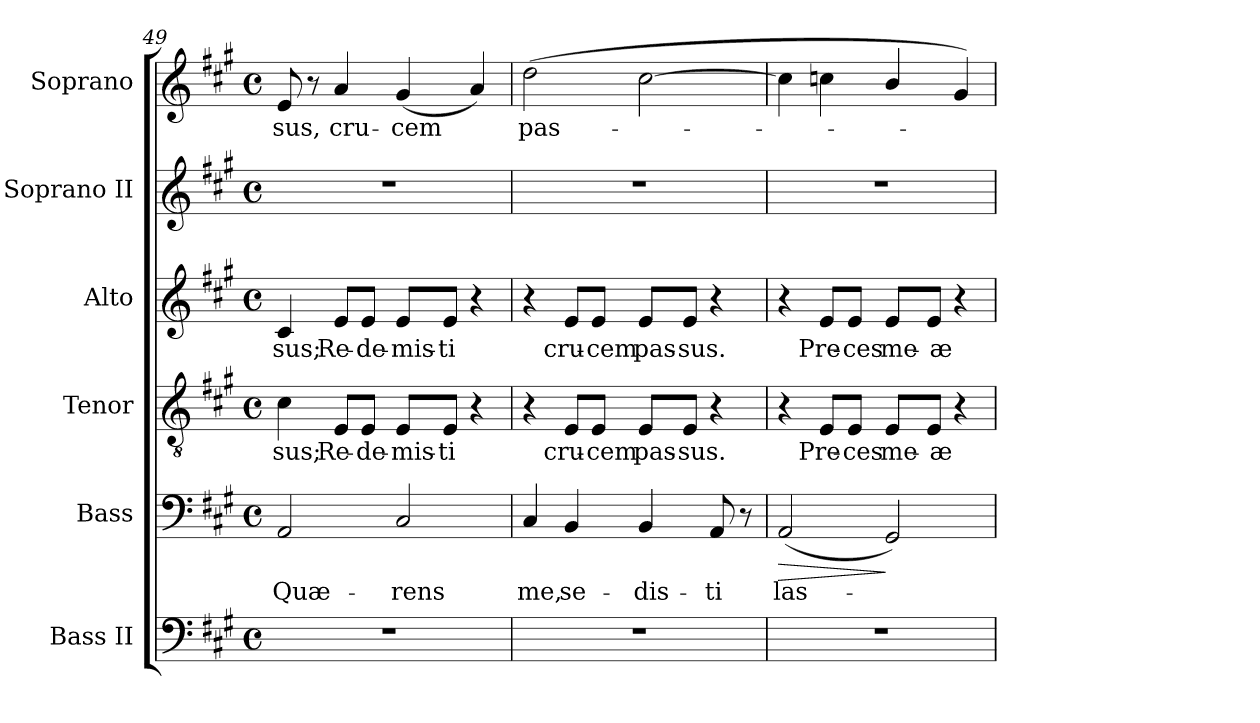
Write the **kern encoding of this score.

**kern	**kern	**text	**dynam	**kern	**text	**kern	**text	**kern	**kern	**text
*part6	*part5	*part5	*part5	*part4	*part4	*part3	*part3	*part2	*part1	*part1
*staff6	*staff5	*staff5	*staff5	*staff4	*staff4	*staff3	*staff3	*staff2	*staff1	*staff1
*I"Bass II	*I"Bass	*	*	*I"Tenor	*	*I"Alto	*	*I"Soprano II	*I"Soprano	*
*I'B.	*I'B.	*	*	*I'T.	*	*I'A.	*	*I'S.	*I'S.	*
*clefF4	*clefF4	*	*	*clefGv2	*	*clefG2	*	*clefG2	*clefG2	*
*	*	*	*	*ITrd7c12	*	*	*	*	*	*
*k[f#c#g#]	*k[f#c#g#]	*	*	*k[f#c#g#]	*	*k[f#c#g#]	*	*k[f#c#g#]	*k[f#c#g#]	*
*A:	*A:	*	*	*A:	*	*A:	*	*A:	*A:	*
*M4/4	*M4/4	*	*	*M4/4	*	*M4/4	*	*M4/4	*M4/4	*
*met(c)	*met(c)	*	*	*met(c)	*	*met(c)	*	*met(c)	*met(c)	*
=49	=49	=49	=49	=49	=49	=49	=49	=49	=49	=49
!	!	!LO:LY:b:color=#000000	!	!	!	!	!	!	!	!
!	!	!	!	!	!LO:LY:b:color=#000000	!	!	!	!	!
!	!	!	!	!	!	!	!LO:LY:b:color=#000000	!	!	!
!	!	!	!	!	!	!	!	!	!	!LO:LY:b:color=#000000
1r	2AAi/	Quæ-	.	4C#i\	-sus;	4c#i/	-sus;	1r	8ei/	-sus,
.	.	.	.	.	.	.	.	.	8r	.
!	!	!	!	!	!LO:LY:b:color=#000000	!	!	!	!	!
!	!	!	!	!	!	!	!LO:LY:b:color=#000000	!	!	!
!	!	!	!	!	!	!	!	!	!	!LO:LY:b:color=#000000
.	.	.	.	8EEi/L	Re-	8ei/L	Re-	.	4ai/	cru-
!	!	!	!	!	!LO:LY:b:color=#000000	!	!	!	!	!
!	!	!	!	!	!	!	!LO:LY:b:color=#000000	!	!	!
.	.	.	.	8EEi/J	-de-	8ei/J	-de-	.	.	.
!	!	!LO:LY:b:color=#000000	!	!	!	!	!	!	!	!
!	!	!	!	!	!LO:LY:b:color=#000000	!	!	!	!	!
!	!	!	!	!	!	!	!LO:LY:b:color=#000000	!	!	!
!	!	!	!	!	!	!	!	!	!	!LO:LY:b:color=#000000
.	2C#i/	-rens	.	8EEi/L	-mis-	8ei/L	-mis-	.	(4g#i/	-cem
!	!	!	!	!	!LO:LY:b:color=#000000	!	!	!	!	!
!	!	!	!	!	!	!	!LO:LY:b:color=#000000	!	!	!
.	.	.	.	8EEi/J	-ti	8ei/J	-ti	.	.	.
.	.	.	.	4r	.	4r	.	.	4ai/)	.
=50	=50	=50	=50	=50	=50	=50	=50	=50	=50	=50
!	!	!LO:LY:b:color=#000000	!	!	!	!	!	!	!	!
!	!	!	!	!	!	!	!	!	!	!LO:LY:b:color=#000000
1r	4C#i/	me,	.	4r	.	4r	.	1r	(2ddi\	pas-
!	!	!LO:LY:b:color=#000000	!	!	!	!	!	!	!	!
!	!	!	!	!	!LO:LY:b:color=#000000	!	!	!	!	!
!	!	!	!	!	!	!	!LO:LY:b:color=#000000	!	!	!
.	4BBi/	se-	.	8EEi/L	cru-	8ei/L	cru-	.	.	.
!	!	!	!	!	!LO:LY:b:color=#000000	!	!	!	!	!
!	!	!	!	!	!	!	!LO:LY:b:color=#000000	!	!	!
.	.	.	.	8EEi/J	-cem	8ei/J	-cem	.	.	.
!	!	!LO:LY:b:color=#000000	!	!	!	!	!	!	!	!
!	!	!	!	!	!LO:LY:b:color=#000000	!	!	!	!	!
!	!	!	!	!	!	!	!LO:LY:b:color=#000000	!	!	!
.	4BBi/	-dis-	.	8EEi/L	pas-	8ei/L	pas-	.	[2cc#i\	.
!	!	!	!	!	!LO:LY:b:color=#000000	!	!	!	!	!
!	!	!	!	!	!	!	!LO:LY:b:color=#000000	!	!	!
.	.	.	.	8EEi/J	-sus.	8ei/J	-sus.	.	.	.
!	!	!LO:LY:b:color=#000000	!	!	!	!	!	!	!	!
.	8AAi/	-ti	.	4r	.	4r	.	.	.	.
.	8r	.	.	.	.	.	.	.	.	.
=51	=51	=51	=51	=51	=51	=51	=51	=51	=51	=51
!	!	!LO:LY:b:color=#000000	!LO:HP:b	!	!	!	!	!	!	!
1r	(2AAi/	las-	>	4r	.	4r	.	1r	4cc#i\]	.
!	!	!	!	!	!LO:LY:b:color=#000000	!	!	!	!	!
!	!	!	!	!	!	!	!LO:LY:b:color=#000000	!	!	!
.	.	.	.	8EEi/L	Pre-	8ei/L	Pre-	.	4ccni\	.
!	!	!	!	!	!LO:LY:b:color=#000000	!	!	!	!	!
!	!	!	!	!	!	!	!LO:LY:b:color=#000000	!	!	!
.	.	.	.	8EEi/J	-ces	8ei/J	-ces	.	.	.
!	!	!	!	!	!LO:LY:b:color=#000000	!	!	!	!	!
!	!	!	!	!	!	!	!LO:LY:b:color=#000000	!	!	!
.	2GG#i/)	.	]	8EEi/L	me-	8ei/L	me-	.	4bi/	.
!	!	!	!	!	!LO:LY:b:color=#000000	!	!	!	!	!
!	!	!	!	!	!	!	!LO:LY:b:color=#000000	!	!	!
.	.	.	.	8EEi/J	-æ	8ei/J	-æ	.	.	.
.	.	.	.	4r	.	4r	.	.	4g#i/)	.
=	=	=	=	=	=	=	=	=	=	=
*-	*-	*-	*-	*-	*-	*-	*-	*-	*-	*-
